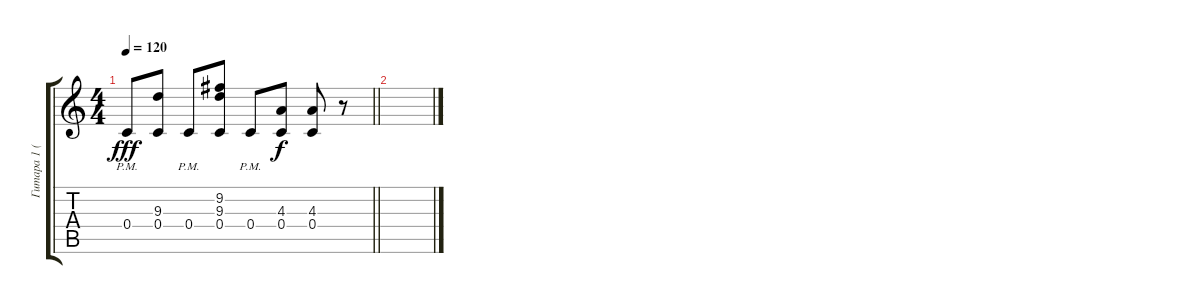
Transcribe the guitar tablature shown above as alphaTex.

\track ("Гитара 1 (чистый)" "Гитара 1 (") {instrument electricguitarclean}
\staff {score tabs}
\tuning (D4 A3 F3 C3 G2 C2) {hide}
\ts (4 4)
\tempo 120
\clef g2
\barLineRight lightlight
\ks c
0.4{pm}.8{dy fff} (9.3 0.4).8 0.4{pm}.8 (9.2 9.3 0.4).8 0.4{pm}.8 (4.3 0.4).8{dy f} (4.3 0.4).8 r.8 |
\section ("" " ")
